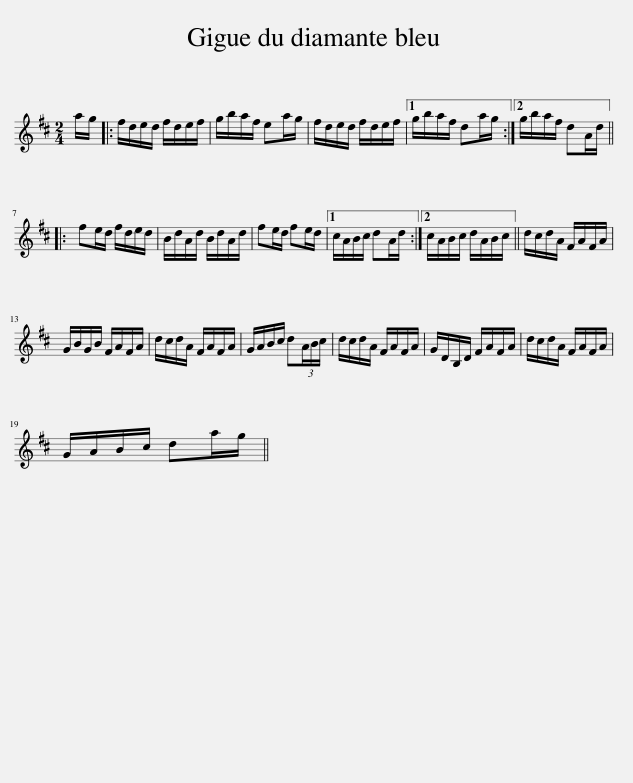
X:1
L:1/8
M:2/4
I:linebreak $
K:D
V:1 treble
V:1
 a/g/ |: f/d/e/d/ f/d/e/f/ | g/b/a/f/ ea/g/ | f/d/e/d/ f/d/e/f/ |1 g/b/a/f/ da/g/ :|2 %5
 g/b/a/f/ dA/d/ |:$ fe/d/ f/d/e/d/ | B/d/A/d/ B/d/A/d/ | fe/d/ fe/d/ |1 c/A/B/c/ dA/d/ :|2 %10
 c/A/B/c/ d/A/B/c/ || d/c/d/A/ F/A/F/A/ |$ G/B/G/B/ F/A/F/A/ | d/c/d/A/ F/A/F/A/ | G/A/B/c/ d(3A/B/c/ | %15
 d/c/d/A/ F/A/F/A/ | G/D/B,/D/ F/A/F/A/ | d/c/d/A/ F/A/F/A/ |$ G/A/B/c/ da/g/ || %19
